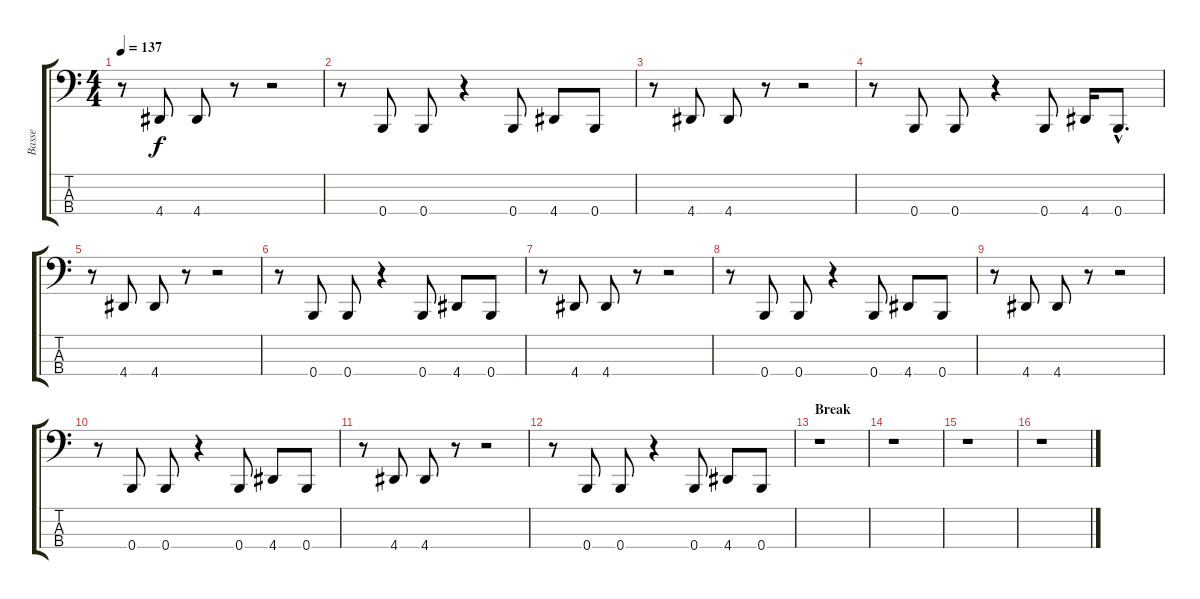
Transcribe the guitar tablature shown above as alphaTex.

\track ("Basse" "Basse") {instrument electricbassfinger}
\staff {score tabs}
\tuning (E2 B1 Gb1 B0) {hide}
\ts (4 4)
\tempo 137
\clef f4
\ks c
r.8{dy f} 4.4.8 4.4.8 r.8 r.2 |
r.8 0.4.8 0.4.8 r.4 0.4.8 4.4.8 0.4.8 |
r.8 4.4.8 4.4.8 r.8 r.2 |
r.8 0.4.8 0.4.8 r.4 0.4.8 4.4.16 0.4{hac}.8{d} |
r.8 4.4.8 4.4.8 r.8 r.2 |
r.8 0.4.8 0.4.8 r.4 0.4.8 4.4.8 0.4.8 |
r.8 4.4.8 4.4.8 r.8 r.2 |
r.8 0.4.8 0.4.8 r.4 0.4.8 4.4.8 0.4.8 |
r.8 4.4.8 4.4.8 r.8 r.2 |
r.8 0.4.8 0.4.8 r.4 0.4.8 4.4.8 0.4.8 |
r.8 4.4.8 4.4.8 r.8 r.2 |
r.8 0.4.8 0.4.8 r.4 0.4.8 4.4.8 0.4.8 |
\section ("" "Break")
r.1 |
r.1 |
r.1 |
r.1
